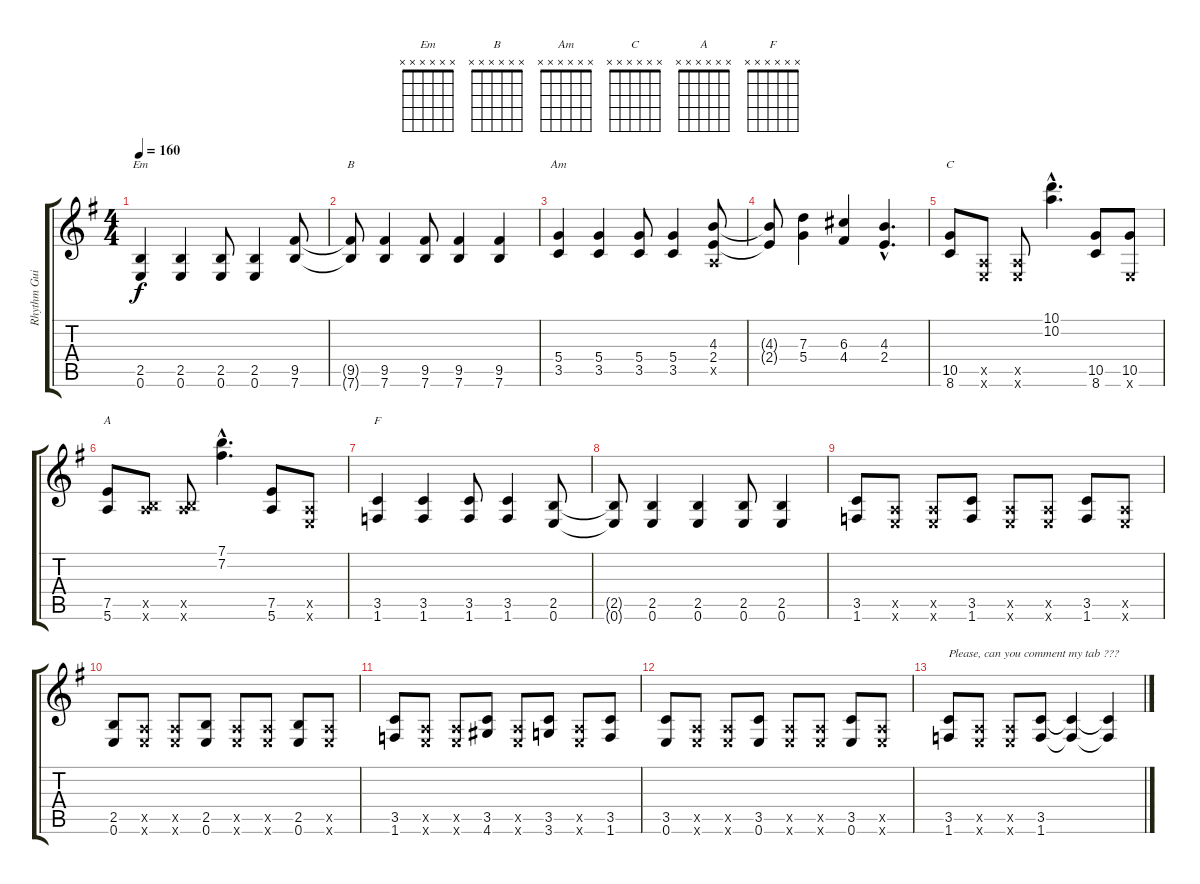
\track ("Rhythm Guitar (Shahram Sherbaf)" "Rhythm Gui") {instrument overdrivenguitar}
\staff {score tabs}
\tuning (E4 B3 G3 D3 A2 E2) {hide}
\chord ("Em" x x x x x x)
\chord ("B" x x x x x x)
\chord ("Am" x x x x x x)
\chord ("C" x x x x x x)
\chord ("A" x x x x x x)
\chord ("F" x x x x x x)
\ts (4 4)
\tempo 160
\clef g2
\ks eminor
(2.5 0.6).4{ch "Em" dy f} (2.5 0.6).4 (2.5 0.6).8 (2.5 0.6).4 (9.5 7.6).8 |
(9.5{t} 7.6{t}).8{ch "B"} (9.5 7.6).4 (9.5 7.6).8 (9.5 7.6).4 (9.5 7.6).4 |
(5.4 3.5).4{ch "Am"} (5.4 3.5).4 (5.4 3.5).8 (5.4 3.5).4 (4.3 2.4 0.5{x}).8 |
(4.3{t} 2.4{t}).8 (7.3 5.4).4 (6.3 4.4).4 (4.3{hac} 2.4{hac}).4{d} |
(10.5 8.6).8{ch "C"} (0.5{x} 0.6{x}).8 (0.5{x} 0.6{x}).8 (10.1{hac} 10.2{hac}).4{d} (10.5 8.6).8 (10.5 0.6{x}).8 |
(7.5 5.6).8{ch "A"} (0.5{x} 7.6{x}).8 (0.5{x} 7.6{x}).8 (7.1{hac} 7.2{hac}).4{d} (7.5 5.6).8 (0.5{x} 0.6{x}).8 |
(3.5 1.6).4{ch "F"} (3.5 1.6).4 (3.5 1.6).8 (3.5 1.6).4 (2.5 0.6).8 |
(2.5{t} 0.6{t}).8 (2.5 0.6).4 (2.5 0.6).4 (2.5 0.6).8 (2.5 0.6).4 |
(3.5 1.6).8{volume 8} (0.5{x} 0.6{x}).8 (0.5{x} 0.6{x}).8 (3.5 1.6).8 (0.5{x} 0.6{x}).8 (0.5{x} 0.6{x}).8 (3.5 1.6).8 (0.5{x} 0.6{x}).8 |
(2.5 0.6).8 (0.5{x} 0.6{x}).8 (0.5{x} 0.6{x}).8 (2.5 0.6).8 (0.5{x} 0.6{x}).8 (0.5{x} 0.6{x}).8 (2.5 0.6).8 (0.5{x} 0.6{x}).8 |
(3.5 1.6).8 (0.5{x} 0.6{x}).8 (0.5{x} 0.6{x}).8 (3.5 4.6).8 (0.5{x} 0.6{x}).8 (3.5 3.6).8 (0.5{x} 0.6{x}).8 (3.5 1.6).8 |
(3.5 0.6).8 (0.5{x} 0.6{x}).8 (0.5{x} 0.6{x}).8 (3.5 0.6).8 (0.5{x} 0.6{x}).8 (0.5{x} 0.6{x}).8 (3.5 0.6).8 (0.5{x} 0.6{x}).8 |
(3.5 1.6).8{txt "Please, can you comment my tab ???"} (0.5{x} 0.6{x}).8 (0.5{x} 0.6{x}).8 (3.5 1.6).8 (3.5{t} 1.6{t}).4 (3.5{t} 1.6{t}).4
